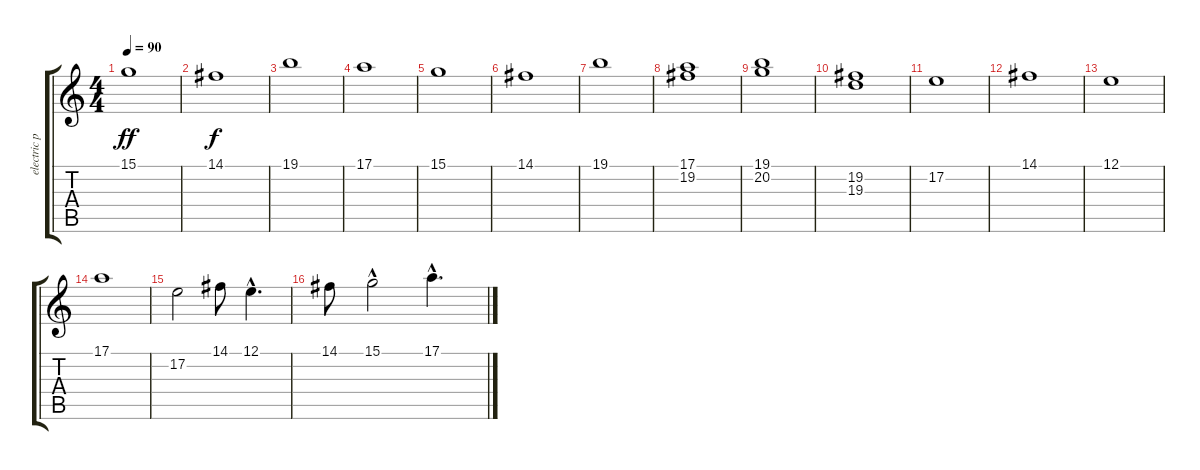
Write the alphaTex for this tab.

\track ("electric piano" "electric p") {instrument electricpiano1}
\staff {score tabs}
\tuning (E4 B3 G3 D3 A2 E2) {hide}
\ts (4 4)
\tempo 90
\clef g2
\ks c
15.1.1{dy ff} |
14.1.1{dy f} |
19.1.1 |
17.1.1 |
15.1.1 |
14.1.1 |
19.1.1{volume 4} |
(17.1 19.2).1{volume 4} |
(19.1 20.2).1{volume 4} |
(19.2 19.3).1{volume 8} |
17.2.1{volume 12} |
14.1.1 |
12.1.1 |
17.1.1 |
17.2.2 14.1.8 12.1{hac}.4{d} |
14.1.8 15.1{hac}.2 17.1{hac}.4{d}
